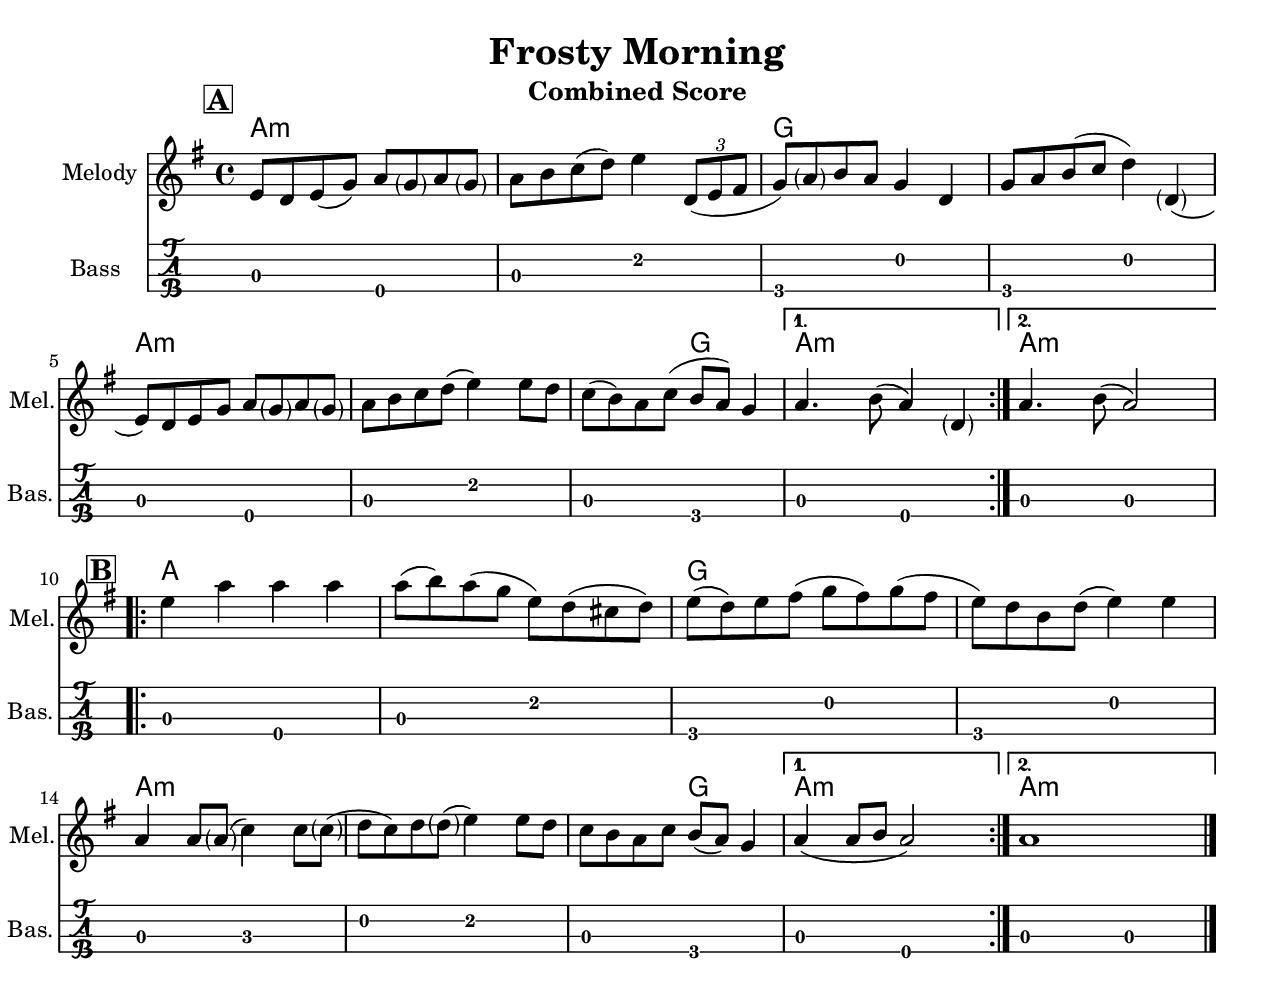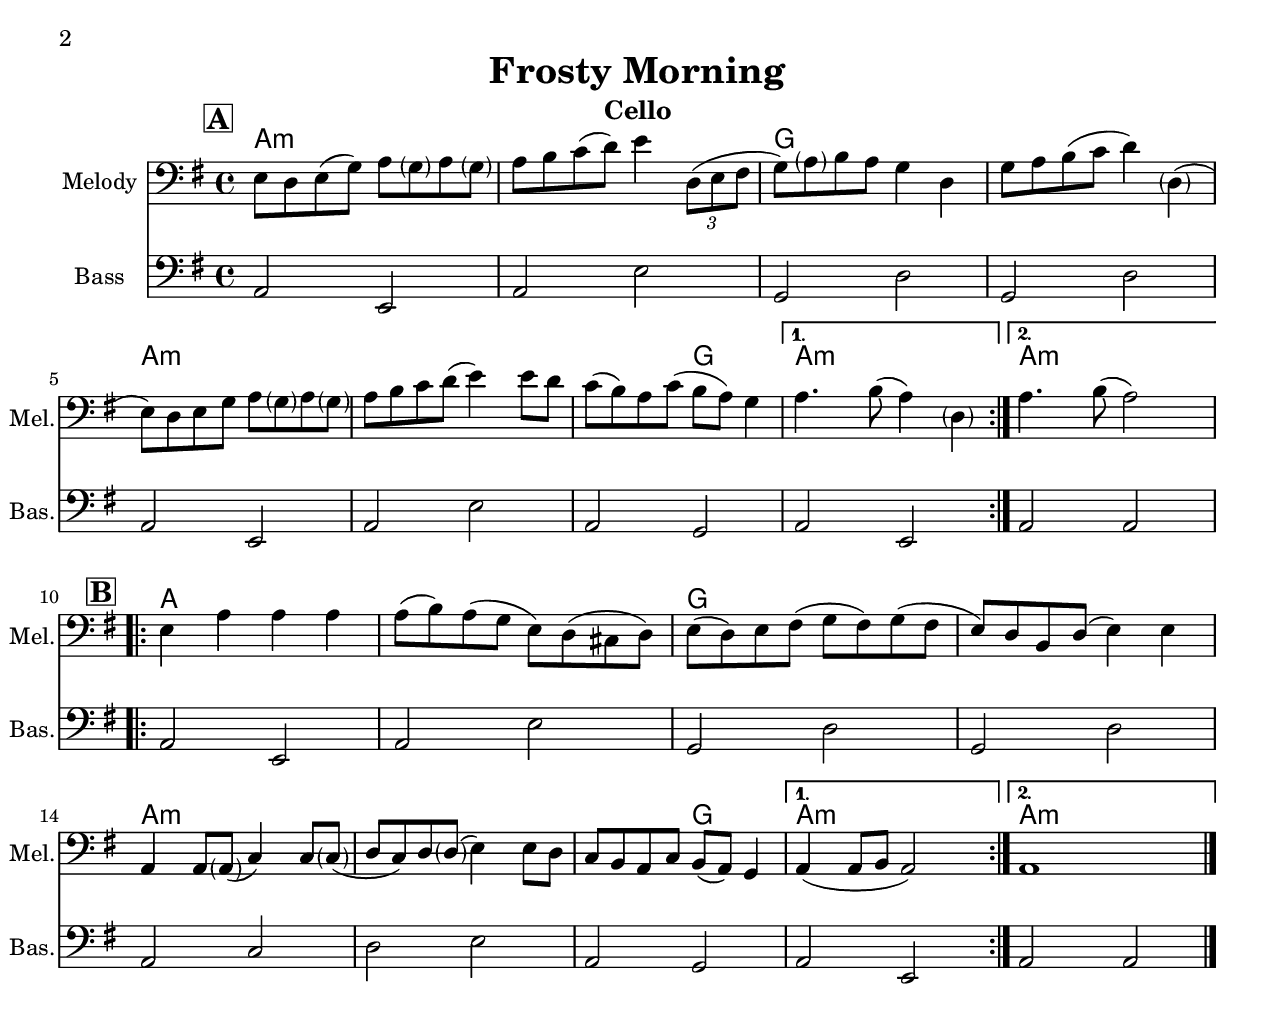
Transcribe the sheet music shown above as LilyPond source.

\version "2.6.3"
\header {
  title = "Frosty Morning"
  piece = "Traditional"
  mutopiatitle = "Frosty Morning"
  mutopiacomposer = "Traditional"
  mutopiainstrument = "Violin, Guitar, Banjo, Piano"
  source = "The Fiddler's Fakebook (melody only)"
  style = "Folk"
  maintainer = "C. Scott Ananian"
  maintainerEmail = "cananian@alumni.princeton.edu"
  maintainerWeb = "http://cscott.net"
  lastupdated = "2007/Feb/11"
  meter = 240
}
#(set-default-paper-size "letter")
%#(set-global-staff-size 18)

%%%%%%% HACK(ISH) TO SUPPORT PARENTHESIZED NOTES
%%%%%%% I think newer Lilyponds have a \parenthesized tweak to do this.
%%%%%%% From http://lilypond.org/doc/v2.6/input/regression/collated-files.html
%%%%%%%  "stencil-hacking.ly"

#(define (parenthesize-callback callback)
   "Construct a function that will do CALLBACK and add parentheses."
   (define (parenthesize-stencil grob)
     "This function adds parentheses to the original callback for
GROB.  The dimensions of the stencil is not affected."
     
     (let* ((fn (ly:get-default-font grob))
	    (pclose (ly:font-get-glyph fn "accidentals.rightparen"))
	    (popen (ly:font-get-glyph fn "accidentals.leftparen"))
	    (subject (callback grob))

	    ; remember old size
	    (subject-dim-x (ly:stencil-extent subject 0))
	    (subject-dim-y (ly:stencil-extent subject 1)))

        ;; add parens
        (set! subject
	     (ly:stencil-combine-at-edge 
	      (ly:stencil-combine-at-edge subject 0 1 pclose 0.2)
	      0 -1 popen  0.2))

	; revert old size.
       (ly:make-stencil
        (ly:stencil-expr subject) subject-dim-x subject-dim-y)))
   parenthesize-stencil)
par = \override NoteHead  #'print-function = #(parenthesize-callback Note_head::print)
nopar = \revert NoteHead #'print-function
    

melodya = \relative c' { % middle c
  \repeat volta 2 {
    e='8 d e( g) a \par g \nopar a \par g \nopar |
    a='8 b c( d) e4 \times 2/3 { d,8( e fis } |
    g='8) \par a \nopar b a g4 d |
    g='8 a b( c d4) \par d,4( \nopar |
    e='8) d e g a \par g \nopar a \par g \nopar |
    a='8 b c d( e4) e8 d |
    c=''( b) a c( b a) g4 |
  } \alternative {
    { a='4. b8( a4) \par d,4 \nopar | }% the d should be tied to the first e
    { a'='4. b8( a2) | }
  }
}
melodyb = \relative c' { % middle c
  \repeat volta 2 {
    e'=''4 a a a |
    a=''8( b) a( g e) d( cis d) |
    e=''8( d) e fis( g fis) g( fis |
    e=''8) d b d( e4) e |
    a,='4 a8 \par a( \nopar c4) c8 \par c( \nopar |
    d=''8 c) d \par d( \nopar e4) e8 d |
    c=''8 b a c b( a) g4 |
  } \alternative {
    { a='4( a8 b a2) }
    { a='1 }
  }
  \bar "|."
}
melody = { 
  \tag #'key \key g \major
  \time 4/4
  \melodya
  \melodyb
}
cello = {
  \tag #'key \key g \major
  \time 4/4
  \melodya
  \transpose c' c \melodyb
}

bass = \transpose c c,,
{
  \tag #'key \key g \major
  \time 4/4

  \repeat volta 2 {
    a2 e | a e' | g d' | g d' |
    a2 e | a e' | a g |
   }
   \alternative {
     { a e }
     { a a }
   }

 % Part 2
  \repeat volta 2 {
    a2 e | a e' | g d' | g d' |
    a2 c' | d' e' | a g |
   }
   \alternative {
     { a e }
     { a a }
   }
}

harmonies = \chordmode {
  \set Score.markFormatter = #format-mark-box-letters
  \time 4/4

  \repeat volta 2 {
    \once\override Score.RehearsalMark #'extra-offset = #'(0 . 2)
    \mark\default
    a4:m a:m a:m a:m |
    a4:m a:m a:m a:m |
    g4 g g g |
    g4 g g g |
\break
    a4:m a:m a:m a:m |
    a4:m a:m a:m a:m |
    a4:m a:m g g |
  }
  \alternative {
    { a4:m a:m a:m a:m | }
    { \set chordChanges = ##f
      a4:m \set chordChanges = ##t a:m a:m a:m | }
  }
\break
   
% Part 2
  \repeat volta 2 {
    \once\override Score.RehearsalMark #'extra-offset = #'(-3 . 0)
    \mark\default
    a4 a a a |
    a4 a a a |
    g4 g g g |
    g4 g g g |
\break
    a4:m a:m a:m a:m |
    a4:m a:m a:m a:m |
    a4:m a:m g g |
  }
  \alternative {
    { a4:m a:m a:m a:m | }
    { \set chordChanges = ##f
      a4:m \set chordChanges = ##t a:m a:m a:m | }
  }
}

\paper {
  scoreTitleMarkup = \bookTitleMarkup
  bookTitleMarkup = \markup {}
  raggedbottom = ##t
}

% combined score
\score {
  \header {
    instrument = "Combined Score"
  }
  <<
    \context ChordNames {
         \set chordChanges = ##t
         \harmonies
    }
    \new Staff <<
      \set Staff.instrument = "Melody"
      \set Staff.instr = "Mel."
      \melody
%      \partcombine \melody \alternate
    >>
%{
    \new Staff <<
      \set Staff.instrument = \markup{ \column{ "Banjo" "(tuned" "gDGBD)" } }
      \set Staff.instr = "Ban."
      \banjo
    >>
%}
    \new TabStaff <<
      \set TabStaff.stringTunings = #bass-tuning
      \set Staff.instrument = "Bass "
      \set Staff.instr = "Bas."
      \removeWithTag #'key \bass
    >>
%{
    \new PianoStaff <<
      #(set-accidental-style 'piano-cautionary)
      \set PianoStaff.instrument = \markup { "Piano" \hspace #2.0 }
      \set PianoStaff.instr = \markup { "Pia." \hspace #2.0 }
      \context Staff = upper << \pianotop >>
      \context Staff = lower << \clef bass \pianobot >>
    >>
%}
  >>
  \layout { }
}
				
%{
% flute score
\score {
  \header {
    instrument = "Flute"
    breakbefore=##t
  }
  <<
    \context ChordNames {
         \set chordChanges = ##t
         \harmonies
    }
    \context Staff = fluteA {
      \set Staff.instrument = "Melody"
      \set Staff.instr = "Mel."
      \melody
    }
    \context Staff = fluteB {
      \set Staff.instrument = "Alt. Melody"
      \set Staff.instr = "Alt."
      \alternate
    }
  >>
}
%}

% cello score (octave-shifted)
\score {
  \header {
    instrument = "Cello"
    breakbefore=##t
  }
  <<
    \context ChordNames {
         \set chordChanges = ##t
         \harmonies
    }
    \context Staff = celloA {
      \set Staff.instrument = "Melody"
      \set Staff.instr = "Mel."
      \transpose c c, << \clef bass \cello >> % 1 octave down
    }
%{
    \context Staff = celloB {
      \set Staff.instrument = "Harmony"
      \set Staff.instr = "Har."
      \transpose c c,, << \clef bass \alternate >> % 2 octaves down
    }
%}
    \context Staff = celloC {
      \set Staff.instrument = "Bass"
      \set Staff.instr = "Bas."
      \transpose c c' << \clef bass \bass >> % 1 octave up
    }
  >>
}

%{
% banjo/bass score (tablature)
\score {
  \header {
    instrument = "Banjo/Bass"
    breakbefore=##t
  }
  <<
    \context ChordNames {
         \set chordChanges = ##t
         \harmonies
    }
    \context Staff = fluteA {
      \set Staff.instrument = "Melody"
      \set Staff.instr = "Mel."
      \melody
    }

    \new TabStaff <<
      \set Staff.instrument = \markup{ \column{ "Banjo" "(tuned" "gDGBD)" } }
      \set Staff.instr = "Ban."
      \set TabStaff.stringTunings = #banjo-open-g-tuning
      \removeWithTag #'key \banjo
    >>
    \new TabStaff <<
      \set TabStaff.stringTunings = #bass-tuning
      \set Staff.instrument = "Bass "
      \set Staff.instr = "Bas."
      \removeWithTag #'key \bass
    >>
  >>
}

% piano/guitar score
\score {
  \header {
    instrument = "Piano/Guitar"
    breakbefore=##t
  }
  <<
    \context ChordNames {
         \set chordChanges = ##t
         \harmonies
    }
    \new Staff <<
      \set Staff.instrument = "Melody"
      \set Staff.instr = "Mel."
      \set Staff.printPartCombineTexts = ##f
      \small\partcombine \melody \alternate
    >>
    \new PianoStaff <<
      #(set-accidental-style 'piano-cautionary)
      \set PianoStaff.instrument = \markup { "Piano" \hspace #2.0 }
      \set PianoStaff.instr = \markup { "Pia." \hspace #2.0 }
      \context Staff = upper << \time 4/4 \pianotop >>
      \context Staff = lower << \clef bass \pianobot >>
    >>
  >>
  \layout { }
}
%}

% midi score.
\score {
  \unfoldRepeats
  \context PianoStaff <<
    \context Staff=melody << 
       \set Staff.midiInstrument = "fiddle"
       r1 \melody
     >>
%{
    \context Staff=chords <<
      \set Staff.midiInstrument = "pizzicato strings"
      r1\pp
      \harmonies
    >>
    \context Staff=alternate <<
       \set Staff.midiInstrument = "fiddle"
       r1 \alternate
     >>
    \context Staff=banjo <<
      \set Staff.midiInstrument = "banjo"
      r1\pp
      \banjo
    >>
%}
    \context Staff=bass <<
      \set Staff.midiInstrument = "acoustic bass"
      r1
      %\transpose c c' 
      \bass
    >>
%{
    \context Staff=upper <<
      \set Staff.midiInstrument = "acoustic grand"
      r1
      \pianotop
    >>
    \context Staff=lower <<
      \set Staff.midiInstrument = "acoustic grand"
      r1
      \pianobot
    >>
%}
  >>
  \midi {
    \tempo 2=120
  }
}
